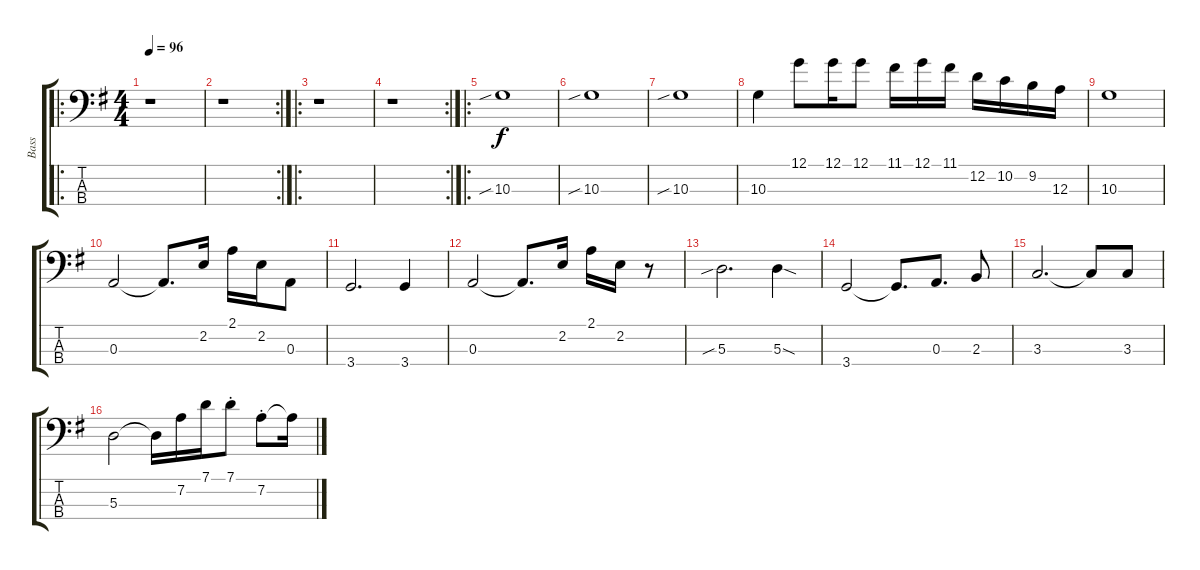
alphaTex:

\track ("Bass" "Bass") {instrument fretlessbass}
\staff {score tabs}
\tuning (G2 D2 A1 E1) {hide}
\ro
\ts (4 4)
\tempo 96
\clef f4
\ks g
r.1{dy f instrument fretlessbass} |
\rc 2
r.1 |
\ro
r.1 |
\rc 2
r.1 |
\ro
10.3{sib}.1 |
10.3{sib}.1 |
10.3{sib}.1 |
10.3.4 12.1.8 12.1.16 12.1.8 11.1.16 12.1.16 11.1.16 12.2.16 10.2.16 9.2.16 12.3.16 |
10.3.1 |
0.3.2 0.3{t}.8{d} 2.2.16 2.1.16 2.2.16 0.3.8 |
3.4.2{d} 3.4.4 |
0.3.2 0.3{t}.8{d} 2.2.16 2.1.16 2.2.16 r.8 |
5.3{sib}.2{d} 5.3{sod}.4 |
3.4.2 3.4{t}.8{d} 0.3.8{d} 2.3.8 |
3.3.2{d} 3.3{t}.8 3.3.8 |
5.3.2 5.3{t}.16 7.2.16 7.1.16 7.1{st}.8 7.2{st}.8 7.2{t}.16
